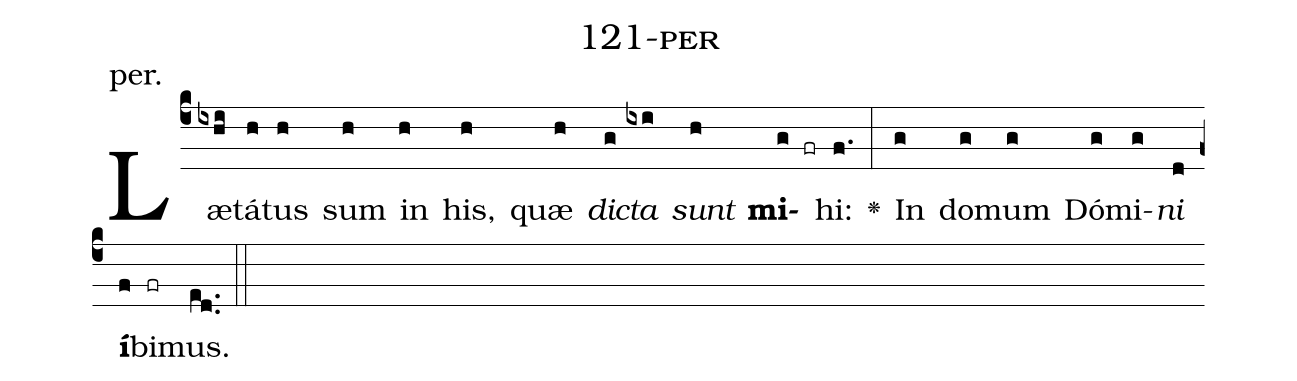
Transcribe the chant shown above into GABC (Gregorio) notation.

name: 121-per;
annotation: per.;
%%
(c4)Læ(ixhi)tá(h)tus(h) sum(h) in(h) his,(h) quæ(h) <i>dic</i>(g)<i>ta</i>(ixi) <i>sunt</i>(h) <b>mi</b>(g fr)hi:(f.) <v>\greheightstar</v>(:) In(g) do(g)mum(g) Dó(g)mi(g)<i>ni</i>(d) <b>í</b>(f)bi(fr)mus.(ed..) (::)


%E(g) u(g) o(g) u(d) a(f) e.(ed..) (::)
